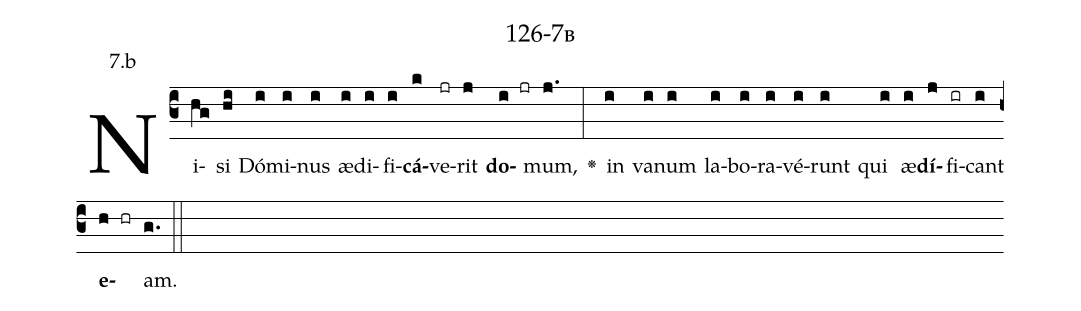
name: 126-7b;
annotation: 7.b;
%%
(c3)Ni(hg)si(hi) Dó(i)mi(i)nus(i) æ(i)di(i)fi(i)<b>cá</b>(k)ve(jr)rit(j) <b>do</b>(i jr)mum,(j.) <v>\greheightstar</v>(:) in(i) va(i)num(i) la(i)bo(i)ra(i)vé(i)runt(i) qui(i) æ(i)<b>dí</b>(j)fi(ir)cant(i) <b>e</b>(h hr)am.(g.) (::)


%E(i) u(i) o(j) u(i) a(h) e.(g.) (::)
